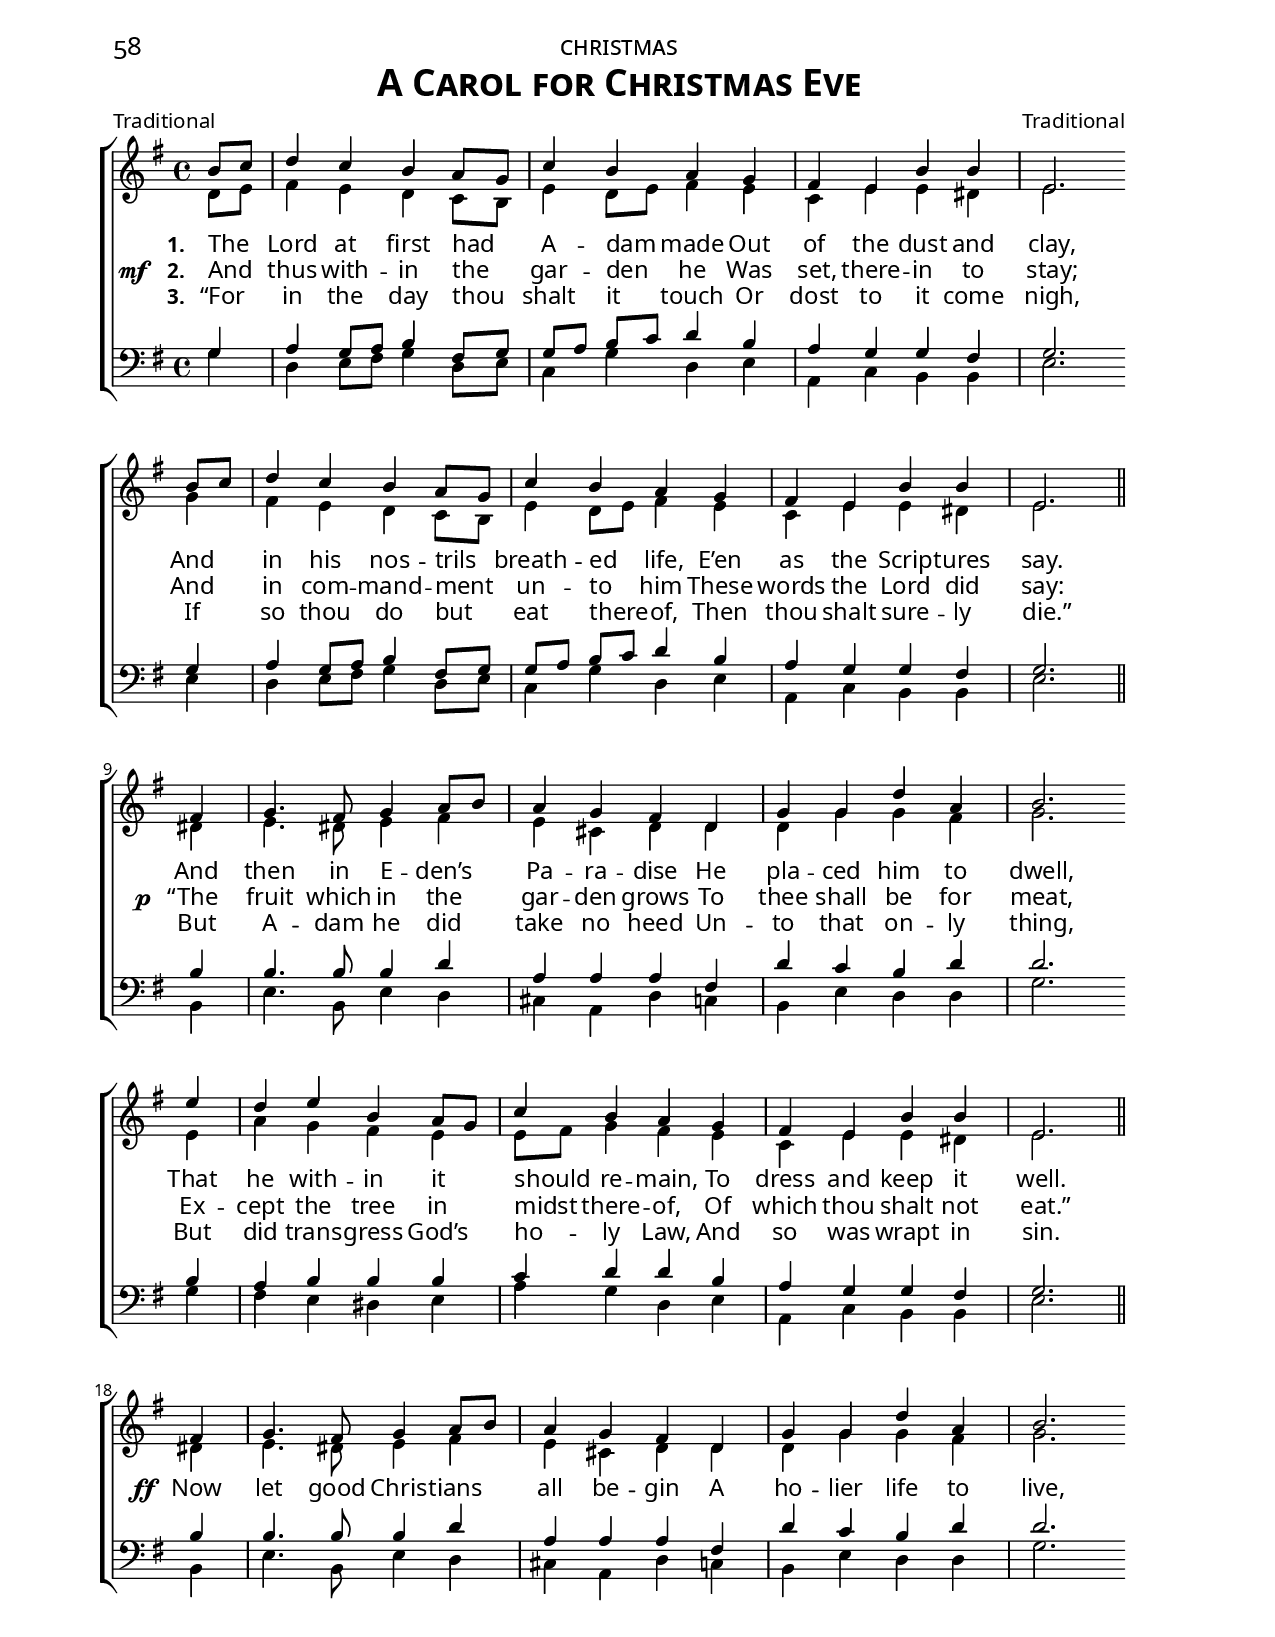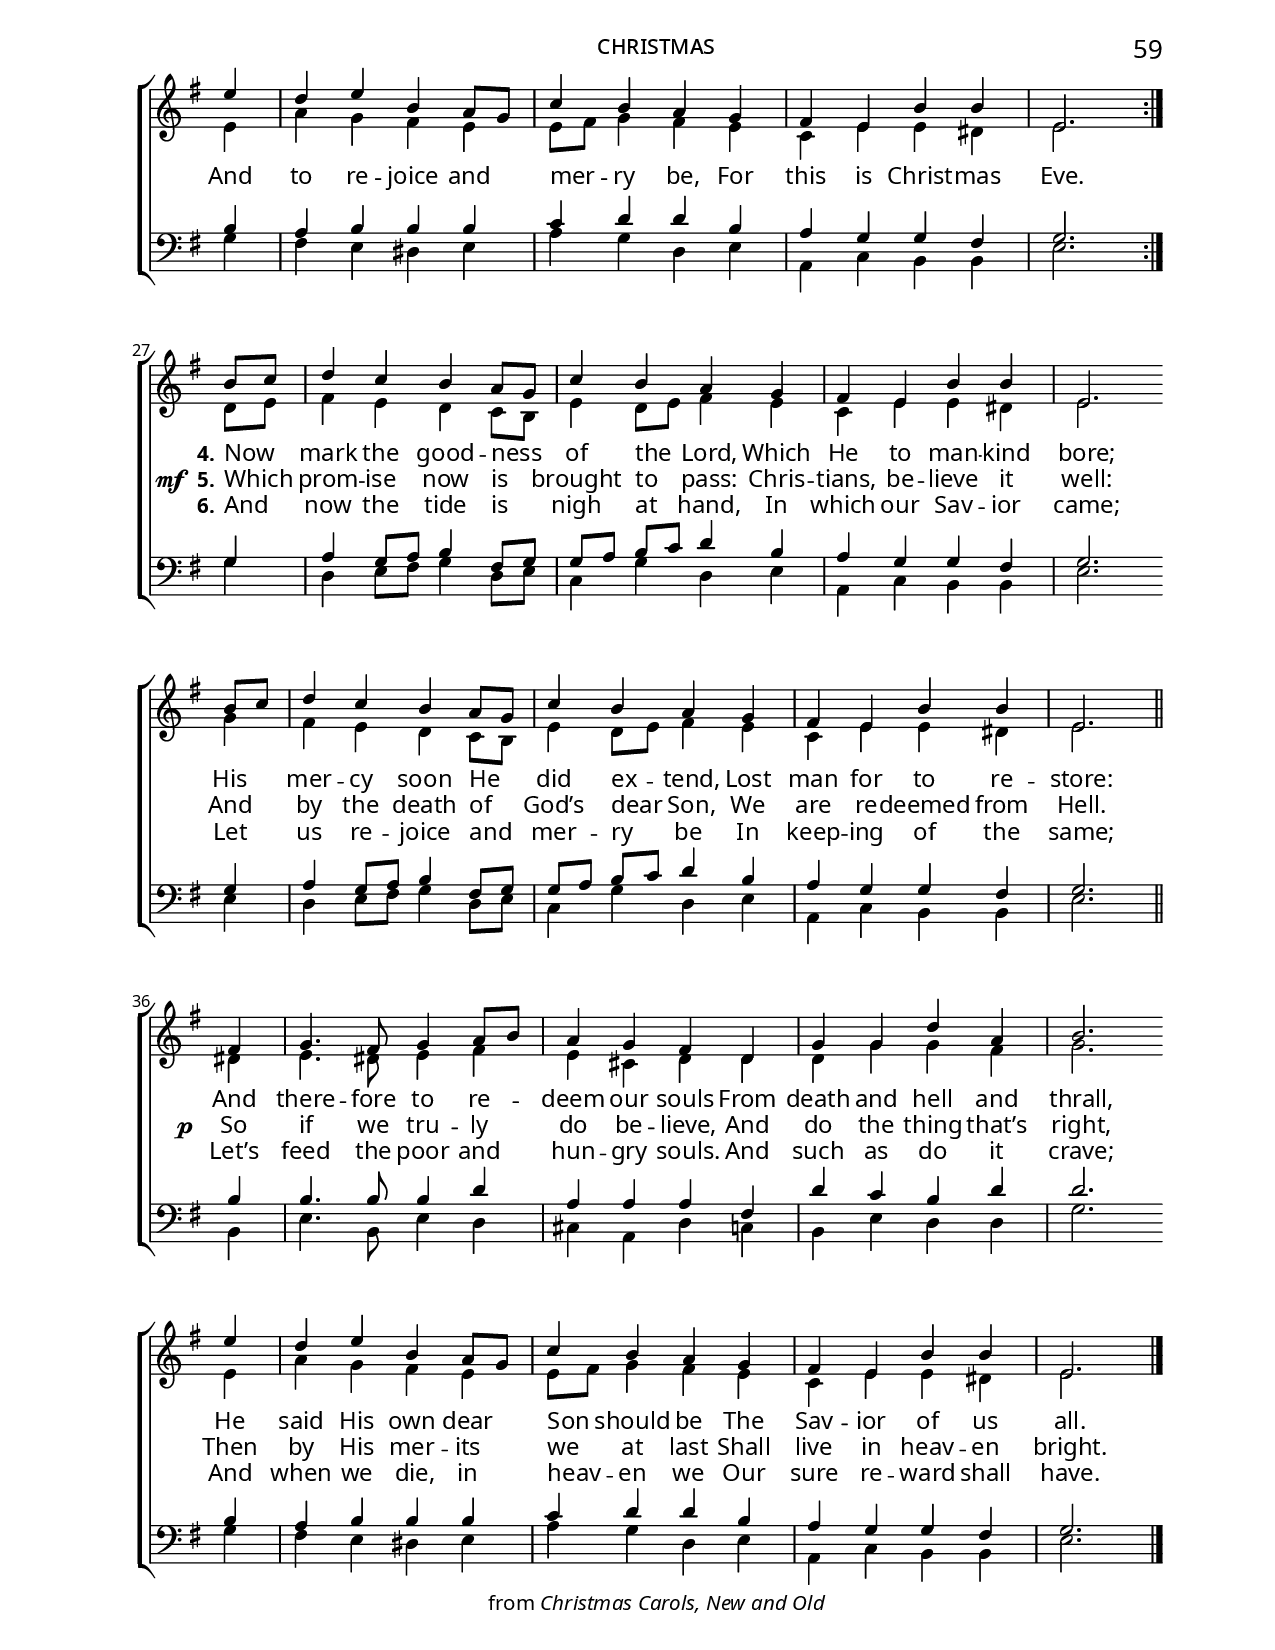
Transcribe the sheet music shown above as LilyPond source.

\version "2.14.2"
\include "util.ly"
\header {
  title = \markup{\override #'(font-name . "Garamond Premier Pro Semibold"){ \abs-fontsize #18 \smallCapsOldStyle"A Carol for Christmas Eve"}}
  poet = \markup\oldStyleNum"Traditional"
  composer = \markup\oldStyleNum"Traditional"
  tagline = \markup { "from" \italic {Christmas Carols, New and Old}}
}
\paper {
  %print-all-headers = ##t
  paper-height = 11\in
  paper-width = 8.5\in
  indent = 0\in
  %system-system-spacing = #'((basic-distance . 10) (padding . 0))
  system-system-spacing =
    #'((basic-distance . 0)
       (minimum-distance . 0)
       (padding . -5)
       (stretchability . 100))
  ragged-last-bottom = ##f
  ragged-bottom = ##f
  two-sided = ##t
  inner-margin = 1\in
  outer-margin = 0.75\in
  top-margin = 0.26\in
  bottom-margin = 0.25\in
  first-page-number = #058
  print-first-page-number = ##t
  headerLine = \markup{\override #'(font-name . "Garamond Premier Pro") \smallCapsOldStyle"christmas"}
  oddHeaderMarkup = \markup\fill-line{
     \override #'(font-name . "Garamond Premier Pro")\abs-fontsize #12.5
     \combine 
        \fill-line{"" \on-the-fly #print-page-number-check-first
        \oldStylePageNum""
        }
        \fill-line{\headerLine}
  }
  evenHeaderMarkup = \markup {
     \override #'(font-name . "Garamond Premier Pro")\abs-fontsize #12.5
     \combine
        \on-the-fly #print-page-number-check-first
        \oldStylePageNum""
        \fill-line{\headerLine}
  }
}
#(set-global-staff-size 18) \paper{ #(define fonts (make-pango-font-tree "Garamond Premier Pro" "Garamond Premier Pro" "Garamond Premier Pro" (/ 18 20))) }
global = {
  \key g \major
  \time 4/4
  \autoBeamOff
  \override DynamicLineSpanner #'staff-padding = #0.0
  \override DynamicLineSpanner #'Y-extent = #'(0 . 0)
}

sopMusic = \relative c'' {
  \partial 4 b8[ c] |
  d4 c b a8[ g] |
  c4 b a g |
  fis e b' b |
  
  e,2. \bar""\break b'8[ c] |
  d4 c b a8[ g] |
  c4 b a g |
  fis e b' b |
  \partial 2. e,2. \bar "||" \break
  
  \partial 4 fis4 |
  g4. fis8 g4 a8[ b] |
  a4 g fis d |
  g g d' a |
  b2. \bar""\break e4 |
  
  d e b a8[ g] |
  c4 b a g |
  fis e b' b |
  \partial 2. e,2. \bar "||" \break
  
  \partial 4 fis4 |
  g4. fis8 g4 a8[ b] |
  a4 g fis d |
  g g d' a |
  b2. \bar""\break e4 |
  
  d4 e b a8[ g] |
  c4 b a g |
  fis e b' b |
  \partial 2. e,2. \bar ":|" \break
  
  
  
  \partial 4 b'8[ c] |
  d4 c b a8[ g] |
  c4 b a g |
  fis e b' b |
  
  e,2. \bar""\break b'8[ c] |
  d4 c b a8[ g] |
  c4 b a g |
  fis e b' b |
  \partial 2. e,2. \bar "||" \break
  
  \partial 4 fis4 |
  g4. fis8 g4 a8[ b] |
  a4 g fis d |
  g g d' a |
  b2. \bar""\break e4 |
  
  d e b a8[ g] |
  c4 b a g |
  fis e b' b |
  \partial 2. e,2. \bar "|."
}
sopWords = \lyricmode {
  
}

altoMusic = \relative c' {
  d8[ e] |
  fis4 e d c8[ b] |
  e4 d8[ e] fis4 e |
  c e e dis |
  
  e2. g4 |
  fis e d c8[ b] |
  e4 d8[ e] fis4 e |
  c e e dis |
  e2. \bar "||"
  
  dis!4 |
  e4. dis8 e4 fis |
  e cis d d |
  d g g fis |
  g2. e4 |
  
  a g fis e |
  e8[ fis] g4 fis e |
  c e e dis |
  e2. \bar "||"
  
  dis!4 |
  e4. dis8 e4 fis |
  e cis d d |
  d g g fis |
  g2. e4 |
  
  a g fis e |
  e8[ fis] g4 fis e |
  c e e dis |
  e2. \bar ":|"
  
  
  
  
  d8[ e] |
  fis4 e d c8[ b] |
  e4 d8[ e] fis4 e |
  c e e dis |
  
  e2. g4 |
  fis e d c8[ b] |
  e4 d8[ e] fis4 e |
  c e e dis |
  e2. \bar "||"
  
  dis!4 |
  e4. dis8 e4 fis |
  e cis d d |
  d g g fis |
  g2. e4 |
  
  a g fis e |
  e8[ fis] g4 fis e |
  c e e dis |
  e2. \bar "|."
}
altoWords = {
  \dropLyricsVII
  \lyricmode {
    \set stanza = #"1. "
    The Lord at first had A -- dam made Out of the dust and clay,
    And in his nos -- trils breath -- ed life, E’en as the Scrip -- tures say.
    
    And then in E -- den’s Pa -- ra -- dise He pla -- ced him to dwell,
    That he with -- in it should re -- main, To dress and keep it well.
  }
  \set stanza = \markup\dynamic"ff "
  \lyricmode{
    Now let good Chris -- tians all be -- gin A ho -- lier life to live,
    And to re -- joice and mer -- ry be, For this is Christ -- mas Eve.

    \set stanza = #"4."
    Now mark the good -- ness of the Lord, Which He to man -- kind bore;
    His mer -- cy soon He did ex -- tend, Lost man for to re -- store:
    And there -- fore to re -- deem our souls From death and hell and thrall,
    He said His own dear Son should be The Sav -- ior of us all.
  }
}
altoWordsII = {
  \dropLyricsVII
  \set stanza = \markup{\dynamic"mf  " "2. "}
  \lyricmode {
  %\markup\italic
    And thus with -- in the gar -- den he Was set, there -- in to stay;
    And in com -- mand -- ment un -- to him
    These words the Lord did say:
  }
  \set stanza = \markup\dynamic"p "
  \lyricmode{
    “The fruit which in the gar -- den grows To thee shall be for meat,
    Ex -- cept the tree in midst there -- of,
    Of which thou shalt not eat.”
    
    \repeat unfold 28 {\skip1}
  }
  \set stanza = \markup{\dynamic" mf " "5."}
  \lyricmode {
    Which prom -- ise now is brought to pass: Chris -- tians, be -- lieve it well:
    And by the death of God’s dear Son, We are re -- deemed from Hell.
  }
  \set stanza = \markup\dynamic"p "
  \lyricmode{
    So if we tru -- ly do be -- lieve, And do the thing that’s right,
    Then by His mer -- its we at last Shall live in heav -- en bright.
  }
}
altoWordsIII = \lyricmode {
  \dropLyricsVII
  \set stanza = #"3. "
  “For in the day thou shalt it touch Or dost to it come nigh,
  If so thou do but eat there -- of, Then thou shalt sure -- ly die.”
  But A -- dam he did take no heed Un -- to that on -- ly thing,
  But did trans -- gress God’s ho -- ly Law, And so was wrapt in sin.
  
  \repeat unfold 28 {\skip1}
  \set stanza = #"6."
  And now the tide is nigh at hand, In which our Sav -- ior came;
  Let us re -- joice and mer -- ry be In keep -- ing of the same;
  Let’s feed the poor and hun -- gry souls. And such as do it crave;
  And when we die, in heav -- en we Our sure re -- ward shall have.
}
altoWordsIV = \lyricmode {
}
altoWordsV = \lyricmode {
}
altoWordsVI = \lyricmode {
}
tenorMusic = \relative c' {
  g4 |
  a g8[ a] b4 fis8[ g] |
  g[ a] b[ c] d4 b |
  a g g fis |
  
  g2. g4 |
  a g8[ a] b4 fis8[ g] |
  g[ a] b[ c] d4 b |
  a g g fis |
  g2. \bar "||"
  
  b4 |
  b4. b8 b4 d |
  a a a fis |
  d' c b d |
  d2. b4 |
  
  a b b b |
  c d d b |
  a g g fis |
  g2. \bar "||"
  
  b4 |
  b4. b8 b4 d |
  a a a fis |
  d' c b d |
  d2. b4 |
  
  a b b b |
  c d d b |
  a g g fis |
  g2. \bar ":|"
  
  
  
  g4 |
  a g8[ a] b4 fis8[ g] |
  g[ a] b[ c] d4 b |
  a g g fis |
  
  g2. g4 |
  a g8[ a] b4 fis8[ g] |
  g[ a] b[ c] d4 b |
  a g g fis |
  g2. \bar "||"
  
  b4 |
  b4. b8 b4 d |
  a a a fis |
  d' c b d |
  d2. b4 |
  
  a b b b |
  c d d b |
  a g g fis |
  g2. \bar "|."
}
tenorWords = \lyricmode {

}

bassMusic = \relative c' {
  g4 |
  d e8[ fis] g4 d8[ e] |
  c4 g' d e |
  a, c b b |
  
  e2. e4 |
  d e8[ fis] g4 d8[ e] |
  c4 g' d e |
  a, c b b |
  e2. \bar "||"
  
  b4 |
  e4. b8 e4 d |
  cis a d c |
  b e d d |
  g2. g4 |
  
  fis e dis e |
  a g d e |
  a, c b b |
  e2. \bar "||"
  
  b4 |
  e4. b8 e4 d |
  cis a d c |
  b e d d |
  g2. g4 |
  
  fis e dis e |
  a g d e |
  a, c b b |
  e2. \bar ":|"
  
  
  
  
  
  g4 |
  d e8[ fis] g4 d8[ e] |
  c4 g' d e |
  a, c b b |
  
  e2. e4 |
  d e8[ fis] g4 d8[ e] |
  c4 g' d e |
  a, c b b |
  e2. \bar "||"
  
  b4 |
  e4. b8 e4 d |
  cis a d c |
  b e d d |
  g2. g4 |
  
  fis e dis e |
  a g d e |
  a, c b b |
  e2. \bar "|."
}
bassWords = \lyricmode {

}

pianoRH = \relative c' {
  
}
pianoLH = \relative c' {
  
}

\score {
  <<
   \new ChoirStaff <<
%    \new Lyrics = sopranos \with { \override VerticalAxisGroup #'nonstaff-relatedstaff-spacing = #'((basic-distance . 1)) }
    \new Staff = women <<
      \new Voice = "sopranos" { \voiceOne << \global \sopMusic >> }
      \new Voice = "altos" { \voiceTwo << \global \altoMusic >> }
    >>
    \new Lyrics \with { alignAboveContext = #"women"} \lyricsto "sopranos" \sopWords
     \new Lyrics = "altosVI"  \with { alignBelowContext = #"women"} \lyricsto "altos" \altoWordsVI
    \new Lyrics = "altosV"  \with { alignBelowContext = #"women"} \lyricsto "altos" \altoWordsV
    \new Lyrics = "altosIV"  \with { alignBelowContext = #"women"} \lyricsto "altos" \altoWordsIV
    \new Lyrics = "altosIII"  \with { alignBelowContext = #"women"} \lyricsto "altos" \altoWordsIII
    \new Lyrics = "altosII"  \with { alignBelowContext = #"women"} \lyricsto "altos" \altoWordsII
    \new Lyrics = "altos"  \with { alignBelowContext = #"women" \override VerticalAxisGroup #'nonstaff-relatedstaff-spacing = #'((basic-distance . 1))} \lyricsto "altos" \altoWords
   \new Staff = men <<
      \clef bass
      \new Voice = "tenors" { \voiceOne << \global \tenorMusic >> }
      \new Voice = "basses" { \voiceTwo << \global \bassMusic >> }
    >>
    \new Lyrics \with { alignAboveContext = #"men" \override VerticalAxisGroup #'nonstaff-relatedstaff-spacing = #'((basic-distance . 1)) } \lyricsto "tenors" \tenorWords
    \new Lyrics \with { alignBelowContext = #"men" \override VerticalAxisGroup #'nonstaff-relatedstaff-spacing = #'((basic-distance . 1)) } \lyricsto "basses" \bassWords
  >>
%    \new PianoStaff << \new Staff { \new Voice { \pianoRH } } \new Staff { \clef "bass" \pianoLH } >>
  >>
  \layout {
  \context {
    \Lyrics
    \override LyricText #'font-size = #1.3
  }
    \context {
      \Score
      %\override SpacingSpanner #'base-shortest-duration = #(ly:make-moment 1 8)
      %\override SpacingSpanner #'common-shortest-duration = #(ly:make-moment 1 4)
    }
    \context {
      % Remove all empty staves
      % \Staff \RemoveEmptyStaves \override VerticalAxisGroup #'remove-first = ##t
    }
    \context {
      \Lyrics
      \override LyricText #'X-offset = #center-on-word
    }
  }
}

